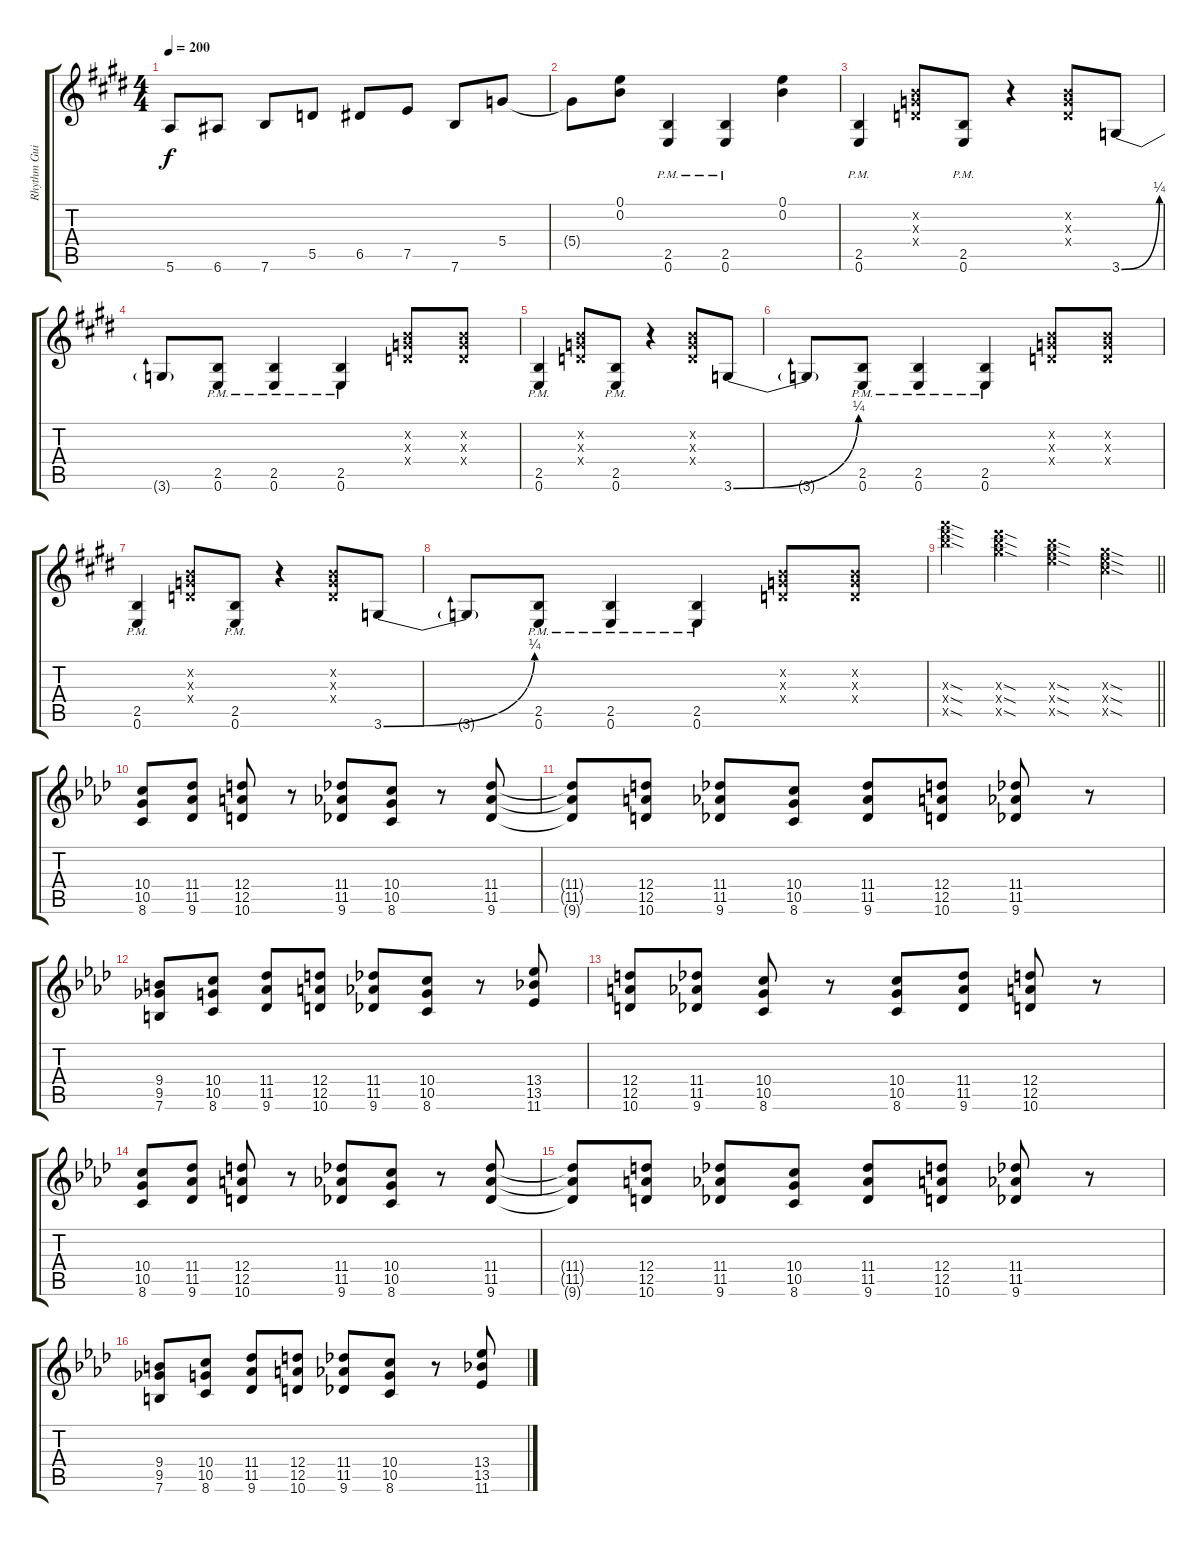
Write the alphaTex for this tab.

\track ("Rhythm Guitar - Steve Vai" "Rhythm Gui") {instrument distortionguitar}
\staff {score tabs}
\tuning (E4 B3 G3 D3 A2 E2) {hide}
\ts (4 4)
\tempo 200
\clef g2
\ks c#minor
5.6.8{dy f} 6.6.8 7.6.8 5.5.8 6.5.8 7.5.8 7.6.8 5.4.8 |
\ks e
5.4{t}.8 (0.1 0.2).8 (2.5{pm} 0.6{pm}).4 (2.5{pm} 0.6{pm}).4 (0.1 0.2).4 |
\ks c#minor
(2.5{pm} 0.6{pm}).4 (0.2{x} 0.3{x} 0.4{x}).8 (2.5{pm} 0.6{pm}).8 r.4 (0.2{x} 0.3{x} 0.4{x}).8 3.6{be (bend 0 0 60 1)}.8 |
3.6{t}.8 (2.5{pm} 0.6{pm}).8 (2.5{pm} 0.6{pm}).4 (2.5{pm} 0.6{pm}).4 (0.2{x} 0.3{x} 0.4{x}).8 (0.2{x} 0.3{x} 0.4{x}).8 |
(2.5{pm} 0.6{pm}).4 (0.2{x} 0.3{x} 0.4{x}).8 (2.5{pm} 0.6{pm}).8 r.4 (0.2{x} 0.3{x} 0.4{x}).8 3.6{be (bend 0 0 60 1)}.8 |
\ks e
3.6{t}.8 (2.5{pm} 0.6{pm}).8 (2.5{pm} 0.6{pm}).4 (2.5{pm} 0.6{pm}).4 (0.2{x} 0.3{x} 0.4{x}).8 (0.2{x} 0.3{x} 0.4{x}).8 |
\ks c#minor
(2.5{pm} 0.6{pm}).4 (0.2{x} 0.3{x} 0.4{x}).8 (2.5{pm} 0.6{pm}).8 r.4 (0.2{x} 0.3{x} 0.4{x}).8 3.6{be (bend 0 0 60 1)}.8 |
3.6{t}.8 (2.5{pm} 0.6{pm}).8 (2.5{pm} 0.6{pm}).4 (2.5{pm} 0.6{pm}).4 (0.2{x} 0.3{x} 0.4{x}).8 (0.2{x} 0.3{x} 0.4{x}).8 |
\barLineRight lightlight
(23.3{sod x} 25.4{sod x} 26.5{sod x}).4 (20.3{sod x} 21.4{sod x} 23.5{sod x}).4 (16.3{sod x} 18.4{sod x} 19.5{sod x}).4 (13.3{sod x} 14.4{sod x} 16.5{sod x}).4 |
\ks ab
(10.4 10.5 8.6).8 (11.4 11.5 9.6).8 (12.4 12.5 10.6).8 r.8 (11.4 11.5 9.6).8 (10.4 10.5 8.6).8 r.8 (11.4 11.5 9.6).8 |
(11.4{t} 11.5{t} 9.6{t}).8 (12.4 12.5 10.6).8 (11.4 11.5 9.6).8 (10.4 10.5 8.6).8 (11.4 11.5 9.6).8 (12.4 12.5 10.6).8 (11.4 11.5 9.6).8 r.8 |
(9.4 9.5 7.6).8 (10.4 10.5 8.6).8 (11.4 11.5 9.6).8 (12.4 12.5 10.6).8 (11.4 11.5 9.6).8 (10.4 10.5 8.6).8 r.8 (13.4 13.5 11.6).8 |
(12.4 12.5 10.6).8 (11.4 11.5 9.6).8 (10.4 10.5 8.6).8 r.8 (10.4 10.5 8.6).8 (11.4 11.5 9.6).8 (12.4 12.5 10.6).8 r.8 |
(10.4 10.5 8.6).8 (11.4 11.5 9.6).8 (12.4 12.5 10.6).8 r.8 (11.4 11.5 9.6).8 (10.4 10.5 8.6).8 r.8 (11.4 11.5 9.6).8 |
(11.4{t} 11.5{t} 9.6{t}).8 (12.4 12.5 10.6).8 (11.4 11.5 9.6).8 (10.4 10.5 8.6).8 (11.4 11.5 9.6).8 (12.4 12.5 10.6).8 (11.4 11.5 9.6).8 r.8 |
(9.4 9.5 7.6).8 (10.4 10.5 8.6).8 (11.4 11.5 9.6).8 (12.4 12.5 10.6).8 (11.4 11.5 9.6).8 (10.4 10.5 8.6).8 r.8 (13.4 13.5 11.6).8
